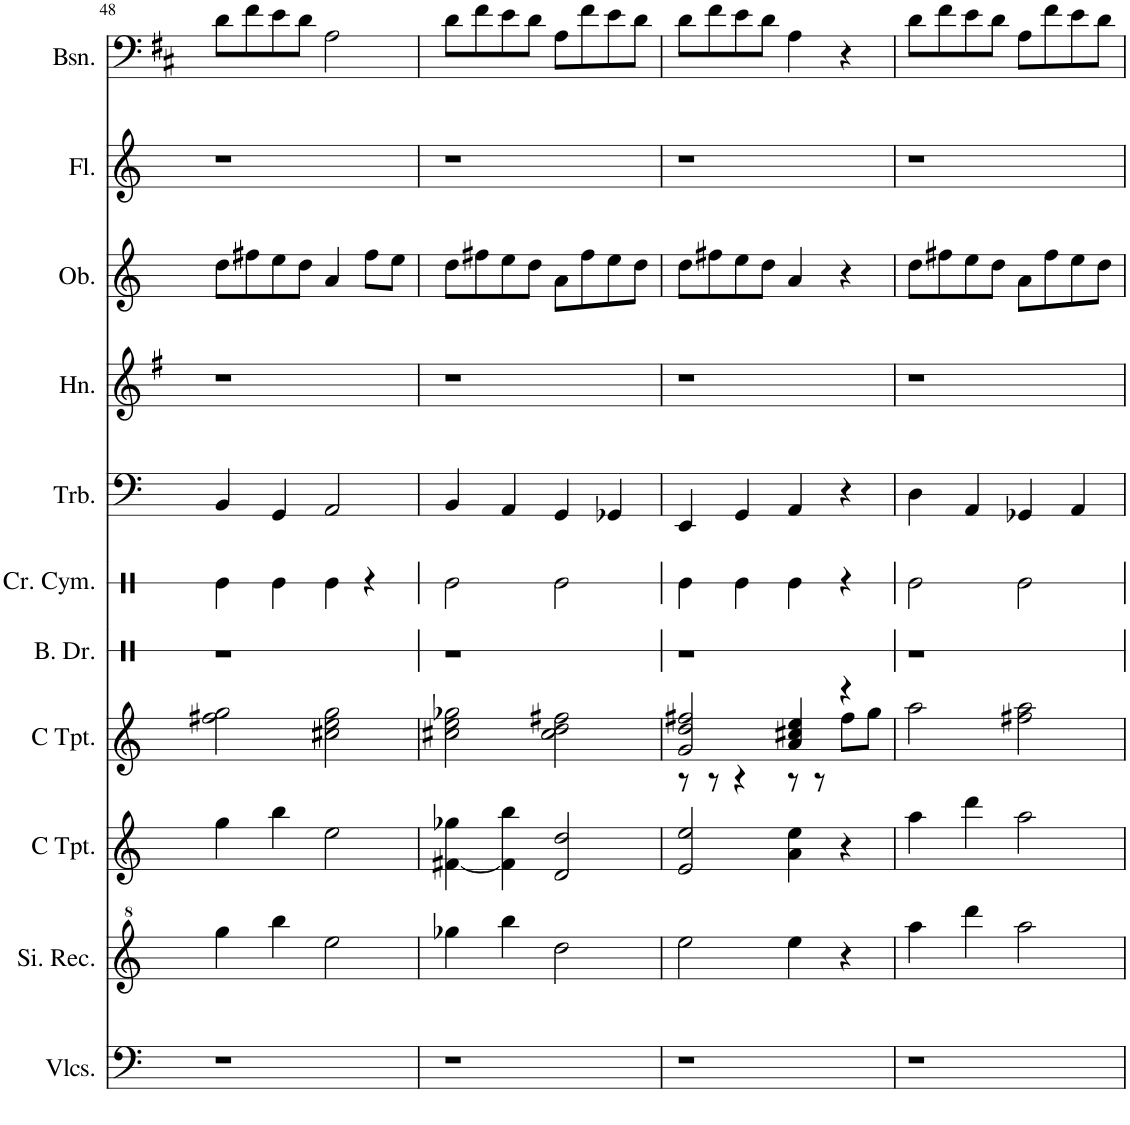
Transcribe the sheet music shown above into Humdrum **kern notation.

**kern	**kern	**kern	**kern	**kern	**kern	**kern	**kern	**kern	**kern	**kern
*part11	*part10	*part9	*part8	*part7	*part6	*part5	*part4	*part3	*part2	*part1
*staff11	*staff10	*staff9	*staff8	*staff7	*staff6	*staff5	*staff4	*staff3	*staff2	*staff1
*I"Violoncellos	*I"Sopranino Recorder	*I"C Trumpet	*I"C Trumpet	*I"Bass Drum	*I"Crash Cymbal	*I"Trombone	*I"Horn	*I"Oboe	*I"Flute	*I"Bassoon
*I'Vlcs.	*I'Si. Rec.	*I'C Tpt.	*I'C Tpt.	*I'B. Dr.	*I'Cr. Cym.	*I'Trb.	*I'Hn.	*I'Ob.	*I'Fl.	*I'Bsn.
!!LO:PB:g=z
*clefF4	*clefG^2	*clefG2	*clefG2	*clefX	*clefX	*clefF4	*clefG2	*clefG2	*clefG2	*clefF4
*	*	*	*	*	*	*	*Trd4c7	*	*	*
*k[]	*k[]	*k[]	*k[]	*k[]	*k[]	*k[]	*k[f#]	*k[]	*k[]	*k[f#c#]
*M4/4	*M4/4	*M4/4	*M4/4	*M4/4	*M4/4	*M4/4	*M4/4	*M4/4	*M4/4	*M4/4
=48	=48	=48	=48	=48	=48	=48	=48	=48	=48	=48
1r	4ggg\	4gg\	2ff#X\ 2gg\	1r	4Re\	4BB/	1r	8dd\L	1r	8d\L
.	.	.	.	.	.	.	.	8ff#X\	.	8f#\
.	4bbb\	4bb\	.	.	4Re\	4GG/	.	8ee\	.	8e\
.	.	.	.	.	.	.	.	8dd\J	.	8d\J
.	2eee\	2ee\	2cc#X\ 2ee\ 2gg\	.	4Re\	2AA/	.	4a/	.	2A\
.	.	.	.	.	4r	.	.	8ff#\L	.	.
.	.	.	.	.	.	.	.	8ee\J	.	.
=49	=49	=49	=49	=49	=49	=49	=49	=49	=49	=49
1r	4ggg-X\	[4f#X\ 4gg-X\	2cc#X\ 2ee\ 2gg-X\	1r	2Re\	4BB/	1r	8dd\L	1r	8d\L
.	.	.	.	.	.	.	.	8ff#X\	.	8f#\
.	4bbb\	4f#\] 4bb\	.	.	.	4AA/	.	8ee\	.	8e\
.	.	.	.	.	.	.	.	8dd\J	.	8d\J
.	2ddd\	2d/ 2dd/	2cc#\ 2dd\ 2ff#X\	.	2Re\	4GG/	.	8a\L	.	8A\L
.	.	.	.	.	.	.	.	8ff#\	.	8f#\
.	.	.	.	.	.	4GG-X/	.	8ee\	.	8e\
.	.	.	.	.	.	.	.	8dd\J	.	8d\J
=50	=50	=50	=50	=50	=50	=50	=50	=50	=50	=50
*	*	*	*^	*	*	*	*	*	*	*
1r	2eee\	2e/ 2ee/	2g/ 2dd/ 2ff#X/	8r	1r	4Re\	4EE/	1r	8dd\L	1r	8d\L
.	.	.	.	8r	.	.	.	.	8ff#X\	.	8f#\
.	.	.	.	4r	.	4Re\	4GG/	.	8ee\	.	8e\
.	.	.	.	.	.	.	.	.	8dd\J	.	8d\J
.	4eee\	4a\ 4ee\	4a/ 4cc#X/ 4ee/	8r	.	4Re\	4AA/	.	4a/	.	4A\
.	.	.	.	8r	.	.	.	.	.	.	.
.	4r	4r	4r	8ff#\L	.	4r	4r	.	4r	.	4r
.	.	.	.	8gg\J	.	.	.	.	.	.	.
*	*	*	*v	*v	*	*	*	*	*	*	*
=51	=51	=51	=51	=51	=51	=51	=51	=51	=51	=51
1r	4aaa\	4aa\	2aa\	1r	2Re\	4D\	1r	8dd\L	1r	8d\L
.	.	.	.	.	.	.	.	8ff#X\	.	8f#\
.	4dddd\	4ddd\	.	.	.	4AA/	.	8ee\	.	8e\
.	.	.	.	.	.	.	.	8dd\J	.	8d\J
.	2aaa\	2aa\	2ff#X\ 2aa\	.	2Re\	4GG-X/	.	8a\L	.	8A\L
.	.	.	.	.	.	.	.	8ff#\	.	8f#\
.	.	.	.	.	.	4AA/	.	8ee\	.	8e\
.	.	.	.	.	.	.	.	8dd\J	.	8d\J
=	=	=	=	=	=	=	=	=	=	=
*-	*-	*-	*-	*-	*-	*-	*-	*-	*-	*-
